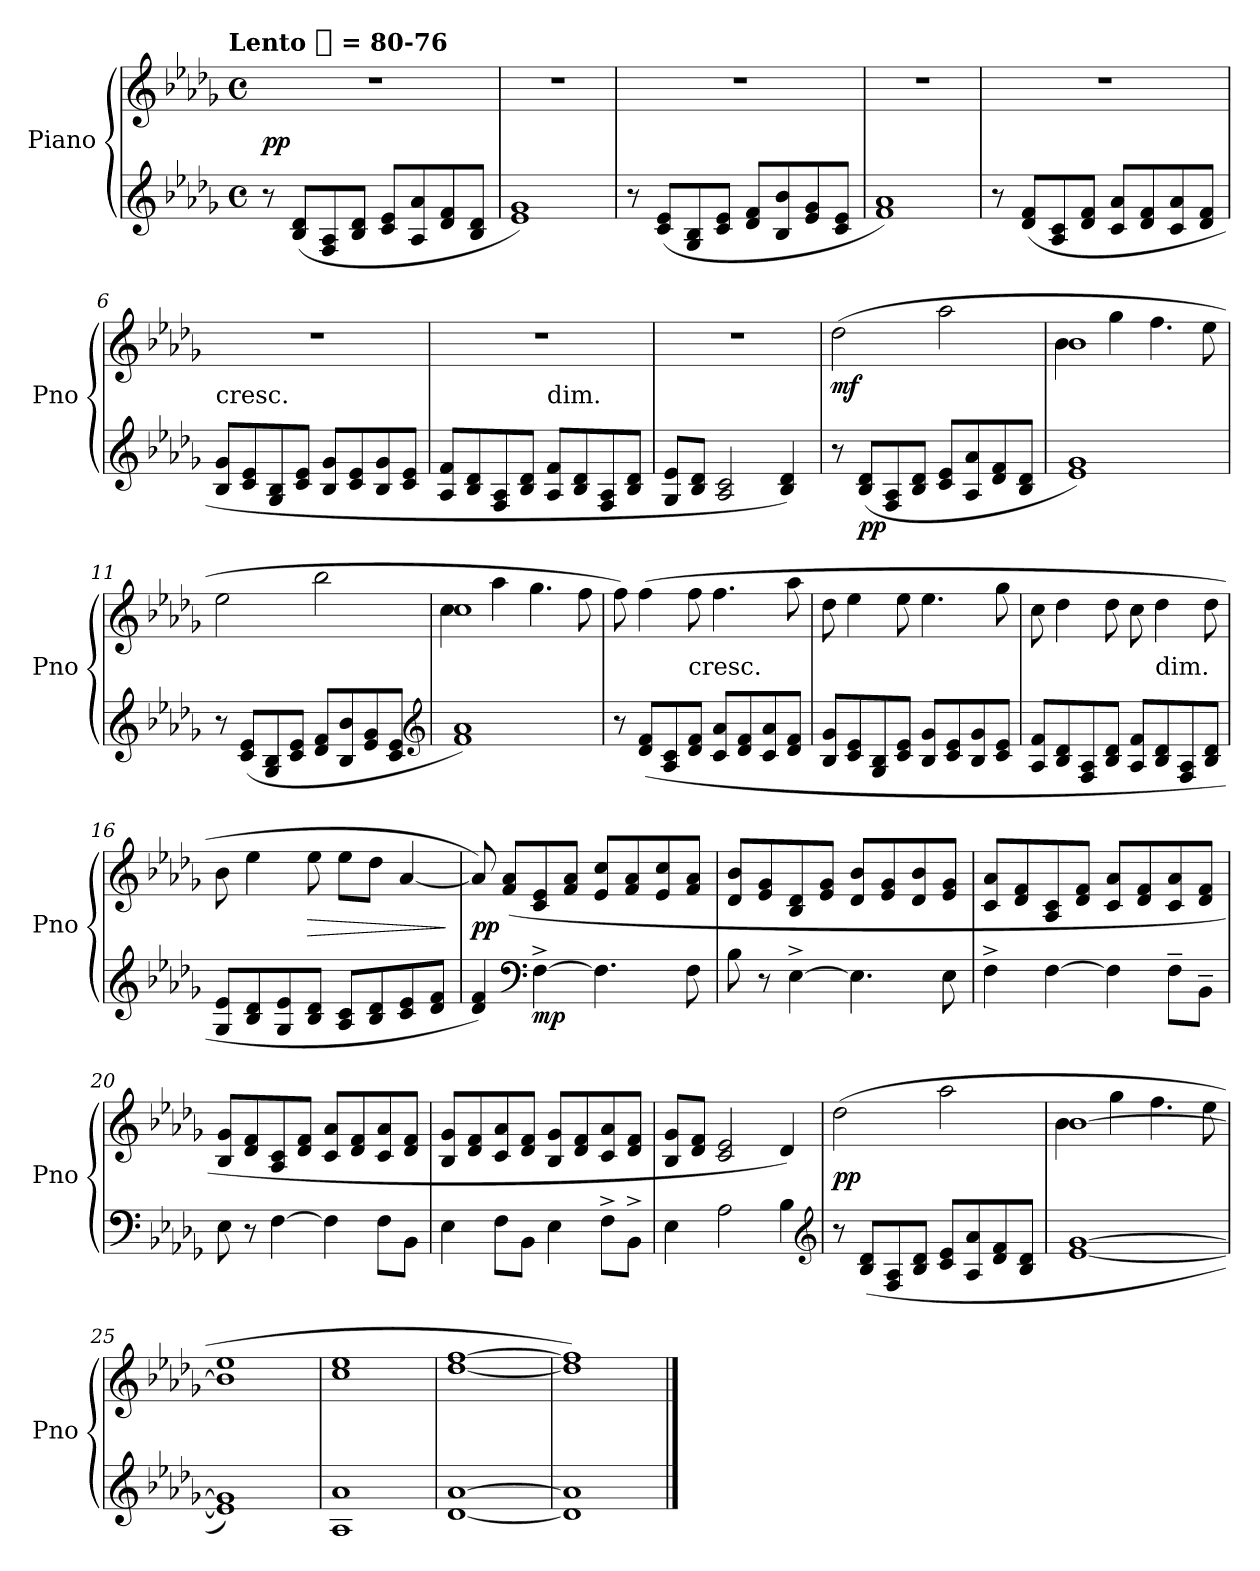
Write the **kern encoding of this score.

**kern	**kern	**dynam
*part1	*part1	*part1
*staff2	*staff1	*staff1/2
*I"Piano	*	*
*I'Pno	*	*
*clefG2	*clefG2	*
*k[b-e-a-d-g-]	*k[b-e-a-d-g-]	*
*D-:	*D-:	*
!!LO:TX:omd:t=Lento [8th] = 80-76
*M4/4	*M4/4	*
*met(c)	*met(c)	*
*MM40	*MM40	*
=1	=1	=1
8r	1r	pp
(8B- 8d-L	.	.
8F 8A-	.	.
8B- 8d-J	.	.
8c 8e-L	.	.
8A- 8a-	.	.
8d- 8f	.	.
8B- 8d-J	.	.
=2	=2	=2
1e- 1g-)	1r	.
=3	=3	=3
8r	1r	.
(8c 8e-L	.	.
8G- 8B-	.	.
8c 8e-J	.	.
8d- 8fL	.	.
8B- 8b-	.	.
8e- 8g-	.	.
8c 8e-J	.	.
=4	=4	=4
1f 1a-)	1r	.
=5	=5	=5
8r	1r	.
(8d- 8fL	.	.
8A- 8c	.	.
8d- 8fJ	.	.
8c 8a-L	.	.
8d- 8f	.	.
8c 8a-	.	.
8d- 8fJ	.	.
=6	=6	=6
!	!LO:TX:c:t=cresc.	!
8B- 8g-L	1r	.
8c 8e-	.	.
8G- 8B-	.	.
8c 8e-J	.	.
8B- 8g-L	.	.
8c 8e-	.	.
8B- 8g-	.	.
8c 8e-J	.	.
=7	=7	=7
*	*^	*
8A- 8fL	1r	2ryy	.
8B- 8d-	.	.	.
8F 8A-	.	.	.
8B- 8d-J	.	.	.
!	!	!LO:TX:c:t=dim.	!
8A- 8fL	.	2ryy	.
8B- 8d-	.	.	.
8F 8A-	.	.	.
8B- 8d-J	.	.	.
*	*v	*v	*
=8	=8	=8
8G- 8e-L	1r	.
8B- 8d-J	.	.
2A- 2c	.	.
4B- 4d-)	.	.
=9	=9	=9
!	!	!LO:DY:b
8r	(2dd-	mf
!	!	!LO:DY:b=2
(8B- 8d-L	.	pp
8F 8A-	.	.
8B- 8d-J	.	.
8c 8e-L	2aa-	.
8A- 8a-	.	.
8d- 8f	.	.
8B- 8d-J	.	.
=10	=10	=10
*	*^	*
1e- 1g-)	1b-	4b-	.
.	.	4gg-	.
.	.	4.ff	.
.	.	8ee-	.
*	*v	*v	*
=11	=11	=11
8r	2ee-	.
(8c 8e-L	.	.
8G- 8B-	.	.
8c 8e-J	.	.
8d- 8fL	2bb-	.
8B- 8b-	.	.
8e- 8g-	.	.
8c 8e-J	.	.
*clefG2	*	*
=12	=12	=12
*	*^	*
1f 1a-)	1cc	4cc	.
.	.	4aa-	.
.	.	4.gg-	.
.	.	8ff	.
*	*v	*v	*
=13	=13	=13
8r	8ff)	.
(8d- 8fL	(4ff	.
8A- 8c	.	.
!	!LO:TX:c:t=cresc.	!
8d- 8fJ	8ff	.
8c 8a-L	4.ff	.
8d- 8f	.	.
8c 8a-	.	.
8d- 8fJ	8aa-	.
=14	=14	=14
8B- 8g-L	8dd-	.
8c 8e-	4ee-	.
8G- 8B-	.	.
8c 8e-J	8ee-	.
8B- 8g-L	4.ee-	.
8c 8e-	.	.
8B- 8g-	.	.
8c 8e-J	8gg-	.
=15	=15	=15
8A- 8fL	8cc	.
8B- 8d-	4dd-	.
8F 8A-	.	.
8B- 8d-J	8dd-	.
8A- 8fL	8cc	.
!	!LO:TX:c:t=dim.	!
8B- 8d-	4dd-	.
8F 8A-	.	.
8B- 8d-J	8dd-	.
=16	=16	=16
8G- 8e-L	8b-	.
8B- 8d-	4ee-	.
8G- 8e-	.	.
8B- 8d-J	8ee-	>
8A- 8cL	8ee-L	.
8B- 8d-	8dd-J	.
8c 8e-	[4a-	.
8d- 8fJ	.	.
.	.	]
=17	=17	=17
4d- 4f)	8a-])	pp
.	(8f 8a-L	.
*clefF4	*	*
!	!	!LO:DY:b=2
[4F^	8c 8e-	mp
.	8f 8a-J	.
4.F]	8e- 8ccL	.
.	8f 8a-	.
.	8e- 8cc	.
8F	8f 8a-J	.
=18	=18	=18
8B-	8d- 8b-L	.
8r	8e- 8g-	.
[4E-^	8B- 8d-	.
.	8e- 8g-J	.
4.E-]	8d- 8b-L	.
.	8e- 8g-	.
.	8d- 8b-	.
8E-	8e- 8g-J	.
=19	=19	=19
4F^	8c 8a-L	.
.	8d- 8f	.
[4F	8A- 8c	.
.	8d- 8fJ	.
4F]	8c 8a-L	.
.	8d- 8f	.
8F~L	8c 8a-	.
8BB-~J	8d- 8fJ	.
=20	=20	=20
8E-	8B- 8g-L	.
8r	8d- 8f	.
[4F	8A- 8c	.
.	8d- 8fJ	.
4F]	8c 8a-L	.
.	8d- 8f	.
8FL	8c 8a-	.
8BB-J	8d- 8fJ	.
=21	=21	=21
4E-	8B- 8g-L	.
.	8d- 8f	.
8FL	8c 8a-	.
8BB-J	8d- 8fJ	.
4E-	8B- 8g-L	.
.	8d- 8f	.
8F^L	8c 8a-	.
8BB-^J	8d- 8fJ	.
=22	=22	=22
4E-	8B- 8g-L	.
.	8d- 8fJ	.
2A-	2c 2e-	.
4B-	4d-)	.
*clefG2	*	*
=23	=23	=23
8r	(2dd-	pp
(8B- 8d-L	.	.
8F 8A-	.	.
8B- 8d-J	.	.
8c 8e-L	2aa-	.
8A- 8a-	.	.
8d- 8f	.	.
8B- 8d-J	.	.
=24	=24	=24
*	*^	*
[1e- [1g-	[1b-	4b-	.
.	.	4gg-	.
.	.	4.ff	.
.	.	8ee-	.
*	*v	*v	*
=25	=25	=25
1e-] 1g-])	1b-] 1ee-	.
=26	=26	=26
1A- 1a-	1cc 1ee-	.
=27	=27	=27
[1d- [1a-	[1dd- [1ff	.
=28	=28	=28
1d-] 1a-]	1dd-] 1ff])	.
==	==	==
*-	*-	*-
